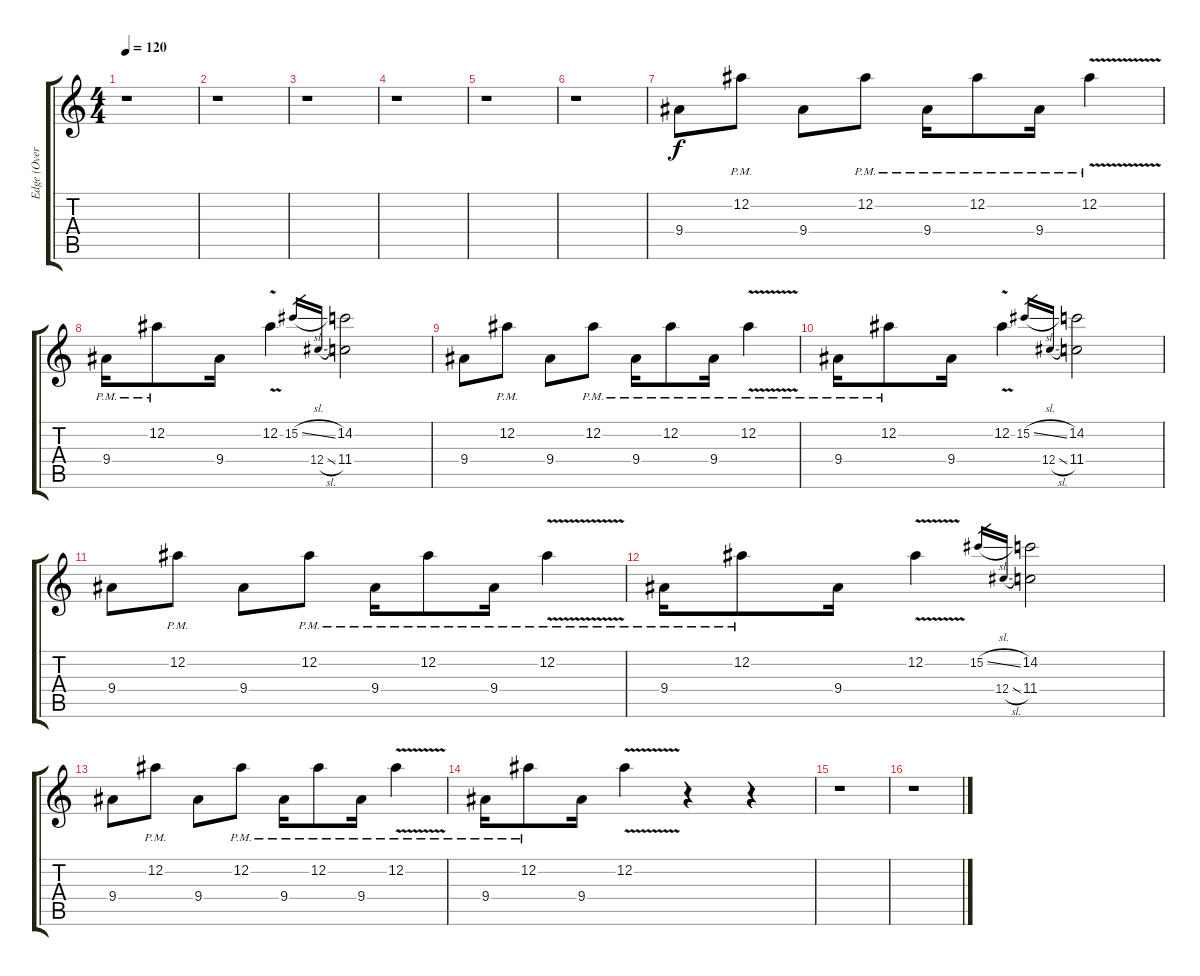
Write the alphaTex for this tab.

\track ("Edge (Overdrive)" "Edge (Over") {instrument overdrivenguitar}
\staff {score tabs}
\tuning (Eb4 Bb3 Gb3 Db3 Ab2 Eb2) {hide}
\ts (4 4)
\tempo 120
\clef g2
\ks c
r.1{dy f} |
r.1 |
r.1 |
r.1 |
r.1 |
r.1 |
9.4.8 12.2{pm}.8 9.4.8 12.2{pm}.8 9.4{pm}.16 12.2{pm}.8 9.4{pm}.16 12.2{v pm}.4 |
9.4{pm}.16 12.2{pm}.8 9.4.16 12.2{v}.4 15.2{sl}.16{gr} 12.4{sl}.16{gr} (14.2 11.4).2 |
9.4.8 12.2{pm}.8 9.4.8 12.2{pm}.8 9.4{pm}.16 12.2{pm}.8 9.4{pm}.16 12.2{v pm}.4 |
9.4{pm}.16 12.2{pm}.8 9.4.16 12.2{v}.4 15.2{sl}.16{gr} 12.4{sl}.16{gr} (14.2 11.4).2 |
9.4.8 12.2{pm}.8 9.4.8 12.2{pm}.8 9.4{pm}.16 12.2{pm}.8 9.4{pm}.16 12.2{v pm}.4 |
9.4{pm}.16 12.2{pm}.8 9.4.16 12.2{v}.4 15.2{sl}.16{gr} 12.4{sl}.16{gr} (14.2 11.4).2 |
9.4.8 12.2{pm}.8 9.4.8 12.2{pm}.8 9.4{pm}.16 12.2{pm}.8 9.4{pm}.16 12.2{v pm}.4 |
9.4{pm}.16 12.2{pm}.8 9.4.16 12.2{v}.4 r.4 r.4 |
r.1 |
r.1
